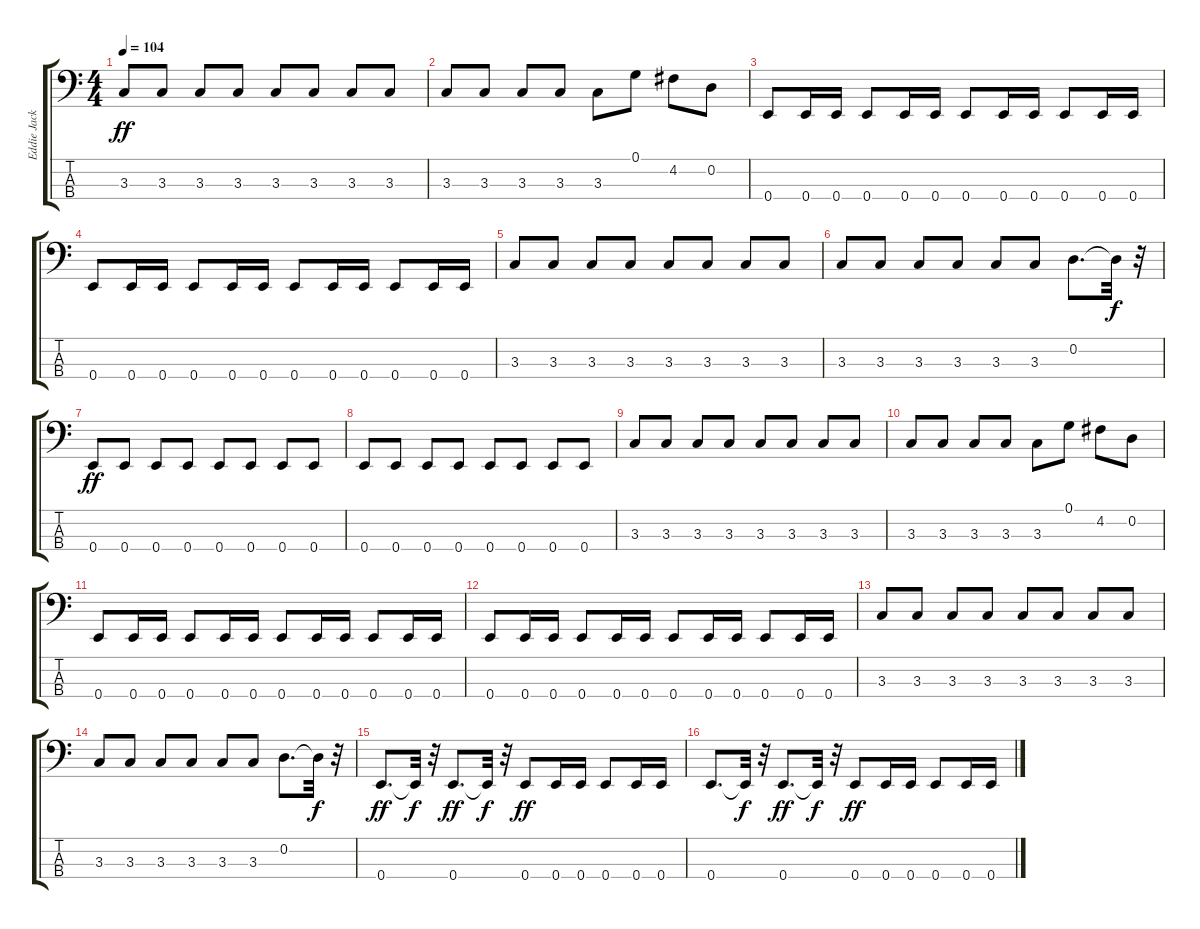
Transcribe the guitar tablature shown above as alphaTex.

\track ("Eddie Jackson" "Eddie Jack") {instrument electricbassfinger}
\staff {score tabs}
\tuning (G2 D2 A1 E1) {hide}
\ts (4 4)
\tempo 104
\clef f4
\ks c
3.3.8{dy ff} 3.3.8 3.3.8 3.3.8 3.3.8 3.3.8 3.3.8 3.3.8 |
3.3.8 3.3.8 3.3.8 3.3.8 3.3.8 0.1.8 4.2.8 0.2.8 |
0.4.8 0.4.16 0.4.16 0.4.8 0.4.16 0.4.16 0.4.8 0.4.16 0.4.16 0.4.8 0.4.16 0.4.16 |
0.4.8 0.4.16 0.4.16 0.4.8 0.4.16 0.4.16 0.4.8 0.4.16 0.4.16 0.4.8 0.4.16 0.4.16 |
3.3.8 3.3.8 3.3.8 3.3.8 3.3.8 3.3.8 3.3.8 3.3.8 |
3.3.8 3.3.8 3.3.8 3.3.8 3.3.8 3.3.8 0.2.8{d} 0.2{t}.32{dy f} r.32 |
0.4.8{dy ff} 0.4.8 0.4.8 0.4.8 0.4.8 0.4.8 0.4.8 0.4.8 |
0.4.8 0.4.8 0.4.8 0.4.8 0.4.8 0.4.8 0.4.8 0.4.8 |
3.3.8 3.3.8 3.3.8 3.3.8 3.3.8 3.3.8 3.3.8 3.3.8 |
3.3.8 3.3.8 3.3.8 3.3.8 3.3.8 0.1.8 4.2.8 0.2.8 |
0.4.8 0.4.16 0.4.16 0.4.8 0.4.16 0.4.16 0.4.8 0.4.16 0.4.16 0.4.8 0.4.16 0.4.16 |
0.4.8 0.4.16 0.4.16 0.4.8 0.4.16 0.4.16 0.4.8 0.4.16 0.4.16 0.4.8 0.4.16 0.4.16 |
3.3.8 3.3.8 3.3.8 3.3.8 3.3.8 3.3.8 3.3.8 3.3.8 |
3.3.8 3.3.8 3.3.8 3.3.8 3.3.8 3.3.8 0.2.8{d} 0.2{t}.32{dy f} r.32 |
0.4.8{d dy ff} 0.4{t}.32{dy f} r.32 0.4.8{d dy ff} 0.4{t}.32{dy f} r.32 0.4.8{dy ff} 0.4.16 0.4.16 0.4.8 0.4.16 0.4.16 |
0.4.8{d} 0.4{t}.32{dy f} r.32 0.4.8{d dy ff} 0.4{t}.32{dy f} r.32 0.4.8{dy ff} 0.4.16 0.4.16 0.4.8 0.4.16 0.4.16
